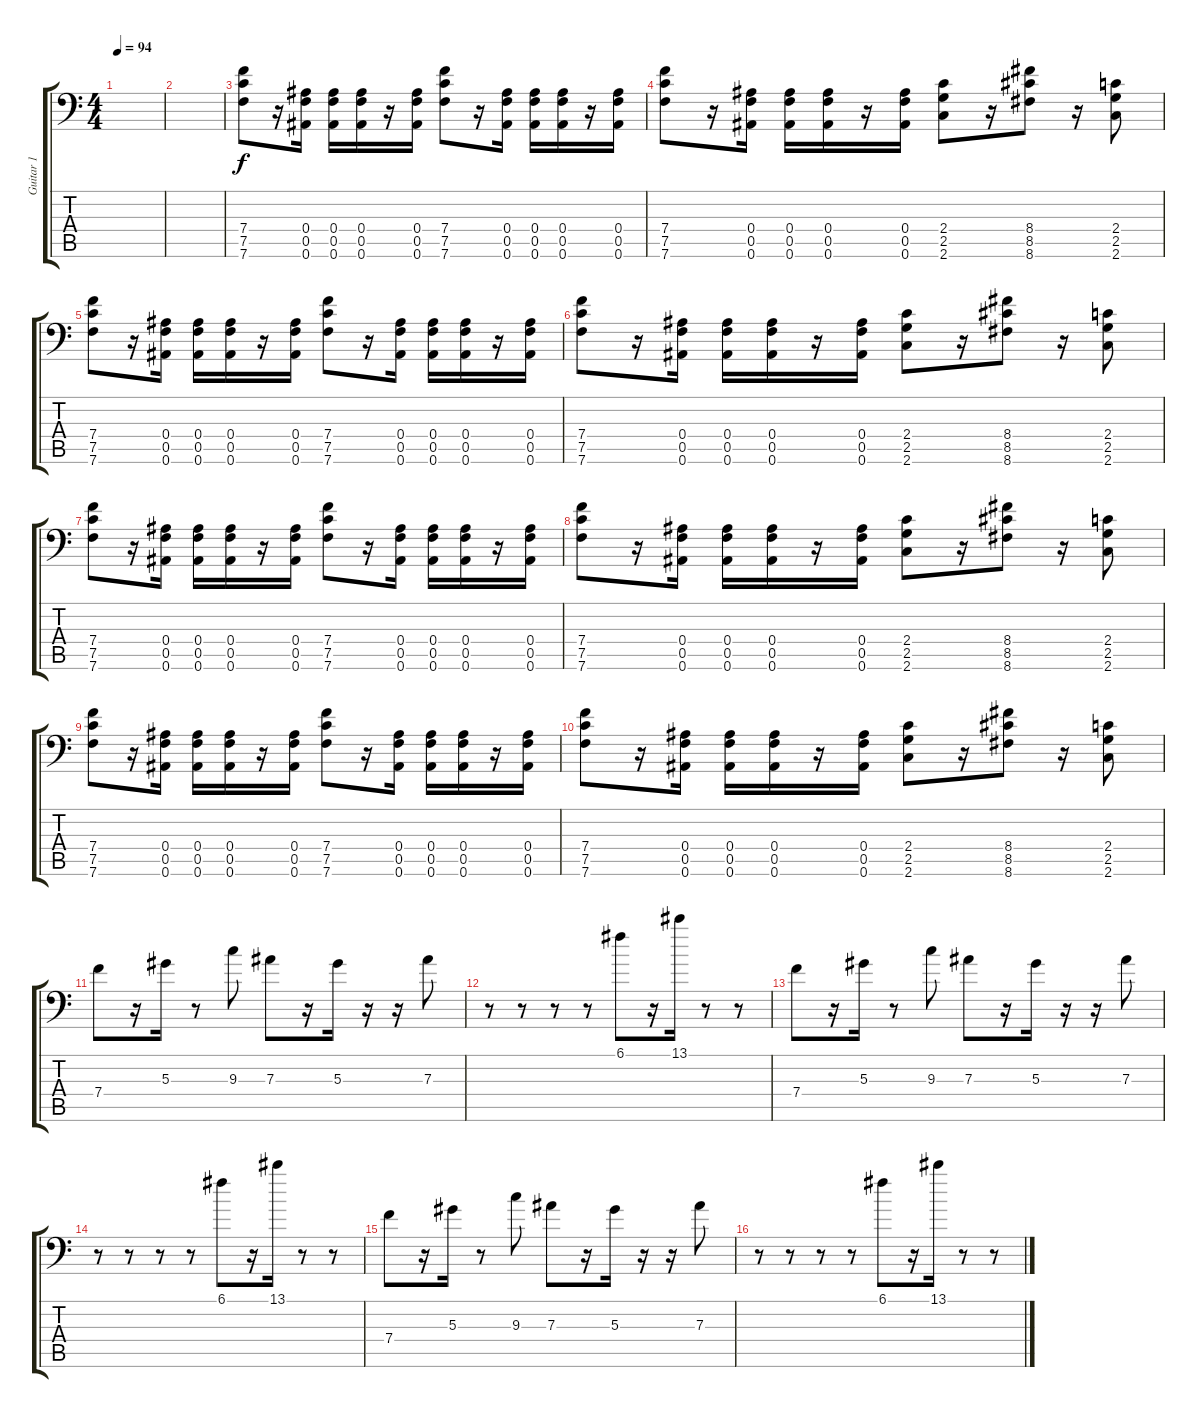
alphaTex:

\track ("Guitar 1" "Guitar 1") {instrument distortionguitar}
\staff {score tabs}
\tuning (C4 G3 Eb3 Bb2 F2 Bb1) {hide}
\ts (4 4)
\tempo 94
\clef f4
\ks c
|
|
(7.4 7.5 7.6).8 r.16 (0.4 0.5 0.6).16 (0.4 0.5 0.6).16 (0.4 0.5 0.6).16 r.16 (0.4 0.5 0.6).16 (7.4 7.5 7.6).8 r.16 (0.4 0.5 0.6).16 (0.4 0.5 0.6).16 (0.4 0.5 0.6).16 r.16 (0.4 0.5 0.6).16 |
(7.4 7.5 7.6).8 r.16 (0.4 0.5 0.6).16 (0.4 0.5 0.6).16 (0.4 0.5 0.6).16 r.16 (0.4 0.5 0.6).16 (2.4 2.5 2.6).8 r.16 (8.4 8.5 8.6).8 r.16 (2.4 2.5 2.6).8 |
(7.4 7.5 7.6).8 r.16 (0.4 0.5 0.6).16 (0.4 0.5 0.6).16 (0.4 0.5 0.6).16 r.16 (0.4 0.5 0.6).16 (7.4 7.5 7.6).8 r.16 (0.4 0.5 0.6).16 (0.4 0.5 0.6).16 (0.4 0.5 0.6).16 r.16 (0.4 0.5 0.6).16 |
(7.4 7.5 7.6).8 r.16 (0.4 0.5 0.6).16 (0.4 0.5 0.6).16 (0.4 0.5 0.6).16 r.16 (0.4 0.5 0.6).16 (2.4 2.5 2.6).8 r.16 (8.4 8.5 8.6).8 r.16 (2.4 2.5 2.6).8 |
(7.4 7.5 7.6).8 r.16 (0.4 0.5 0.6).16 (0.4 0.5 0.6).16 (0.4 0.5 0.6).16 r.16 (0.4 0.5 0.6).16 (7.4 7.5 7.6).8 r.16 (0.4 0.5 0.6).16 (0.4 0.5 0.6).16 (0.4 0.5 0.6).16 r.16 (0.4 0.5 0.6).16 |
(7.4 7.5 7.6).8 r.16 (0.4 0.5 0.6).16 (0.4 0.5 0.6).16 (0.4 0.5 0.6).16 r.16 (0.4 0.5 0.6).16 (2.4 2.5 2.6).8 r.16 (8.4 8.5 8.6).8 r.16 (2.4 2.5 2.6).8 |
(7.4 7.5 7.6).8 r.16 (0.4 0.5 0.6).16 (0.4 0.5 0.6).16 (0.4 0.5 0.6).16 r.16 (0.4 0.5 0.6).16 (7.4 7.5 7.6).8 r.16 (0.4 0.5 0.6).16 (0.4 0.5 0.6).16 (0.4 0.5 0.6).16 r.16 (0.4 0.5 0.6).16 |
(7.4 7.5 7.6).8 r.16 (0.4 0.5 0.6).16 (0.4 0.5 0.6).16 (0.4 0.5 0.6).16 r.16 (0.4 0.5 0.6).16 (2.4 2.5 2.6).8 r.16 (8.4 8.5 8.6).8 r.16 (2.4 2.5 2.6).8 |
7.4.8 r.16 5.3.16 r.8 9.3.8 7.3.8 r.16 5.3.16 r.16 r.16 7.3.8 |
r.8 r.8 r.8 r.8 6.1.8 r.16 13.1.16 r.8 r.8 |
7.4.8 r.16 5.3.16 r.8 9.3.8 7.3.8 r.16 5.3.16 r.16 r.16 7.3.8 |
r.8 r.8 r.8 r.8 6.1.8 r.16 13.1.16 r.8 r.8 |
7.4.8 r.16 5.3.16 r.8 9.3.8 7.3.8 r.16 5.3.16 r.16 r.16 7.3.8 |
r.8 r.8 r.8 r.8 6.1.8 r.16 13.1.16 r.8 r.8
